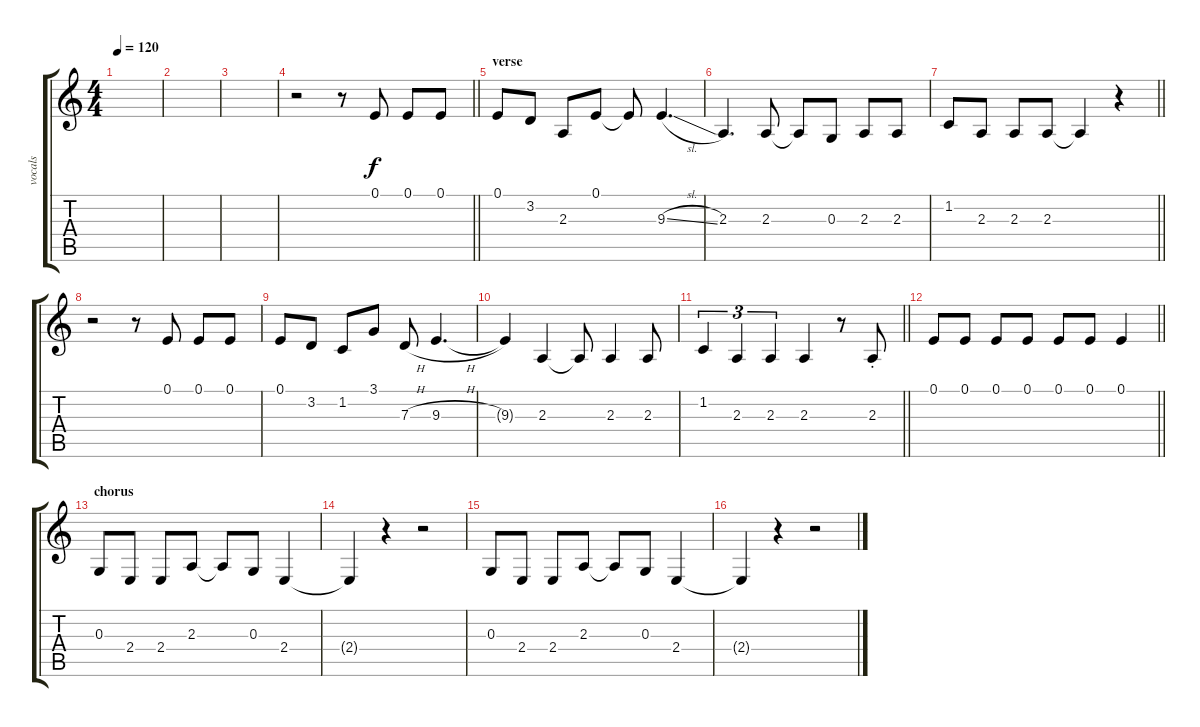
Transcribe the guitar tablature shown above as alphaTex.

\track ("vocals" "vocals") {instrument lead2sawtooth}
\staff {score tabs}
\tuning (E4 B3 G3 D3 A2 E2) {hide}
\ts (4 4)
\tempo 120
\clef g2
\ks c
|
|
|
\barLineRight lightlight
r.2 r.8 0.1.8 0.1.8 0.1.8 |
\section ("" "verse")
0.1.8 3.2.8 2.3.8 0.1.8 0.1{t}.8 9.3{sl}.4{d} |
2.3.4{d} 2.3.8 2.3{t}.8 0.3.8 2.3.8 2.3.8 |
\barLineRight lightlight
1.2.8 2.3.8 2.3.8 2.3.8 2.3{t}.4 r.4 |
r.2 r.8 0.1.8 0.1.8 0.1.8 |
0.1.8 3.2.8 1.2.8 3.1.8 7.3{h}.8 9.3{h}.4{d} |
9.3{t}.4 2.3.4 2.3{t}.8 2.3.4 2.3.8 |
\barLineRight lightlight
1.2.4{tu (3 2)} 2.3.4{tu (3 2)} 2.3.4{tu (3 2)} 2.3.4 r.8 2.3{st}.8 |
\barLineRight lightlight
0.1.8 0.1.8 0.1.8 0.1.8 0.1.8 0.1.8 0.1.4 |
\section ("" "chorus")
0.3.8 2.4.8 2.4.8 2.3.8 2.3{t}.8 0.3.8 2.4.4 |
2.4{t}.4 r.4 r.2 |
0.3.8 2.4.8 2.4.8 2.3.8 2.3{t}.8 0.3.8 2.4.4 |
2.4{t}.4 r.4 r.2
